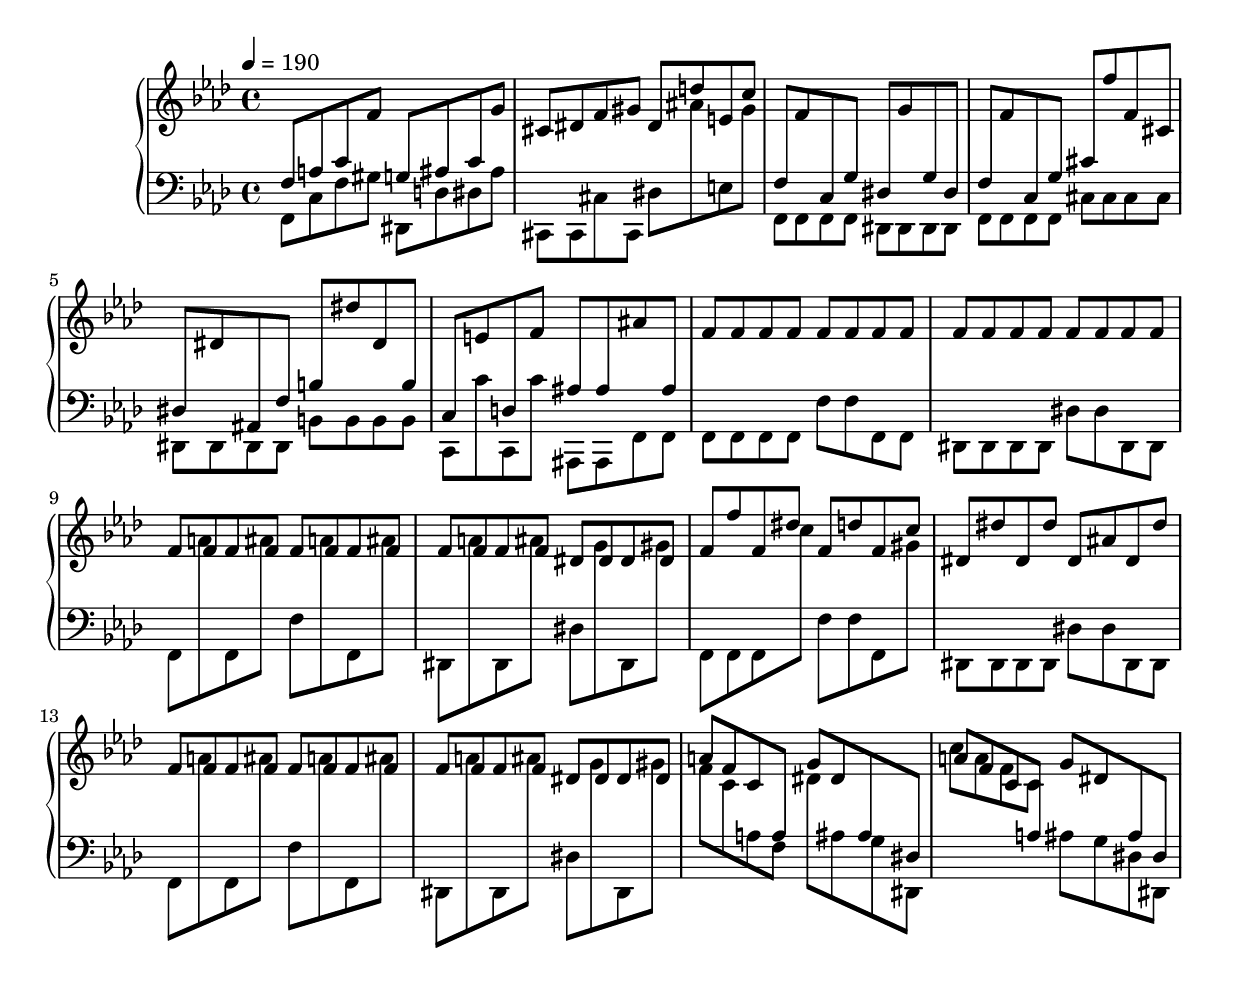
\version "2.16.0"

\header { 
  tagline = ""  % removed 
}

\language english

\score
{
	\new PianoStaff
	<<
		\new Staff = "up"
		{
			<<
				\new Voice = "voice1"
				{
					\voiceOne
					\key f \minor
					\tempo 4 = 190
					\set midiInstrument = #"acoustic guitar (steel)"
					\autochange
					{
						f8 a c' f' g as c' g' cs' ds' f' gs' ds' d'' e' c'' f f' c g ds g' g ds f f' c g cs' f'' f' cs' ds ds' as, f b ds'' ds' b c e' d f' as as as' as f' f' f' f' f' f' f' f' f' f' f' f' f' f' f' f' f' f' f' f' f' f' f' f' f' f' f' f' ds' ds' ds' ds' f' f'' f' ds'' f' d'' f' c'' ds' ds'' ds' ds'' ds' as' ds' ds'' f' f' f' f' f' f' f' f' f' f' f' f' ds' ds' ds' ds' a' f' c' a g' ds' as ds a' f' c' a g' ds' as ds 
					}
				}

				\new Voice = "voice2"
				{
					\voiceTwo
					\key f \minor
					\set midiInstrument = #"electric guitar (jazz)"
					\autochange
					{

						f,8 c f gs ds, d ds as cs, cs, cs cs, ds as' e gs' f, f, f, f, ds, ds, ds, ds, f, f, f, f, cs cs cs cs ds, ds, ds, ds, b, b, b, b, c, c' c, c' as,, as,, f, f, f, f, f, f, f f f, f, ds, ds, ds, ds, ds ds ds, ds, f, a' f, as' f a' f, as' ds, a' ds, as' ds g' ds, gs' f, f, f, c'' f f f, gs' ds, ds, ds, ds, ds ds ds, ds, f, a' f, as' f a' f, as' ds, a' ds, as' ds g' ds, gs' f' c' a f ds' as g ds, c'' a' f' c' as g ds ds, 
					}
				}
			>>
		}

		\new Staff = "down"
		{
			\clef bass
			\key f \minor
		}
	>>

	\layout { }
	\midi
	{
		\context
		{
			\Staff
			\remove "Staff_performer"
		}
		\context
		{
			\Voice
			\consists "Staff_performer"
		}
	}
}
